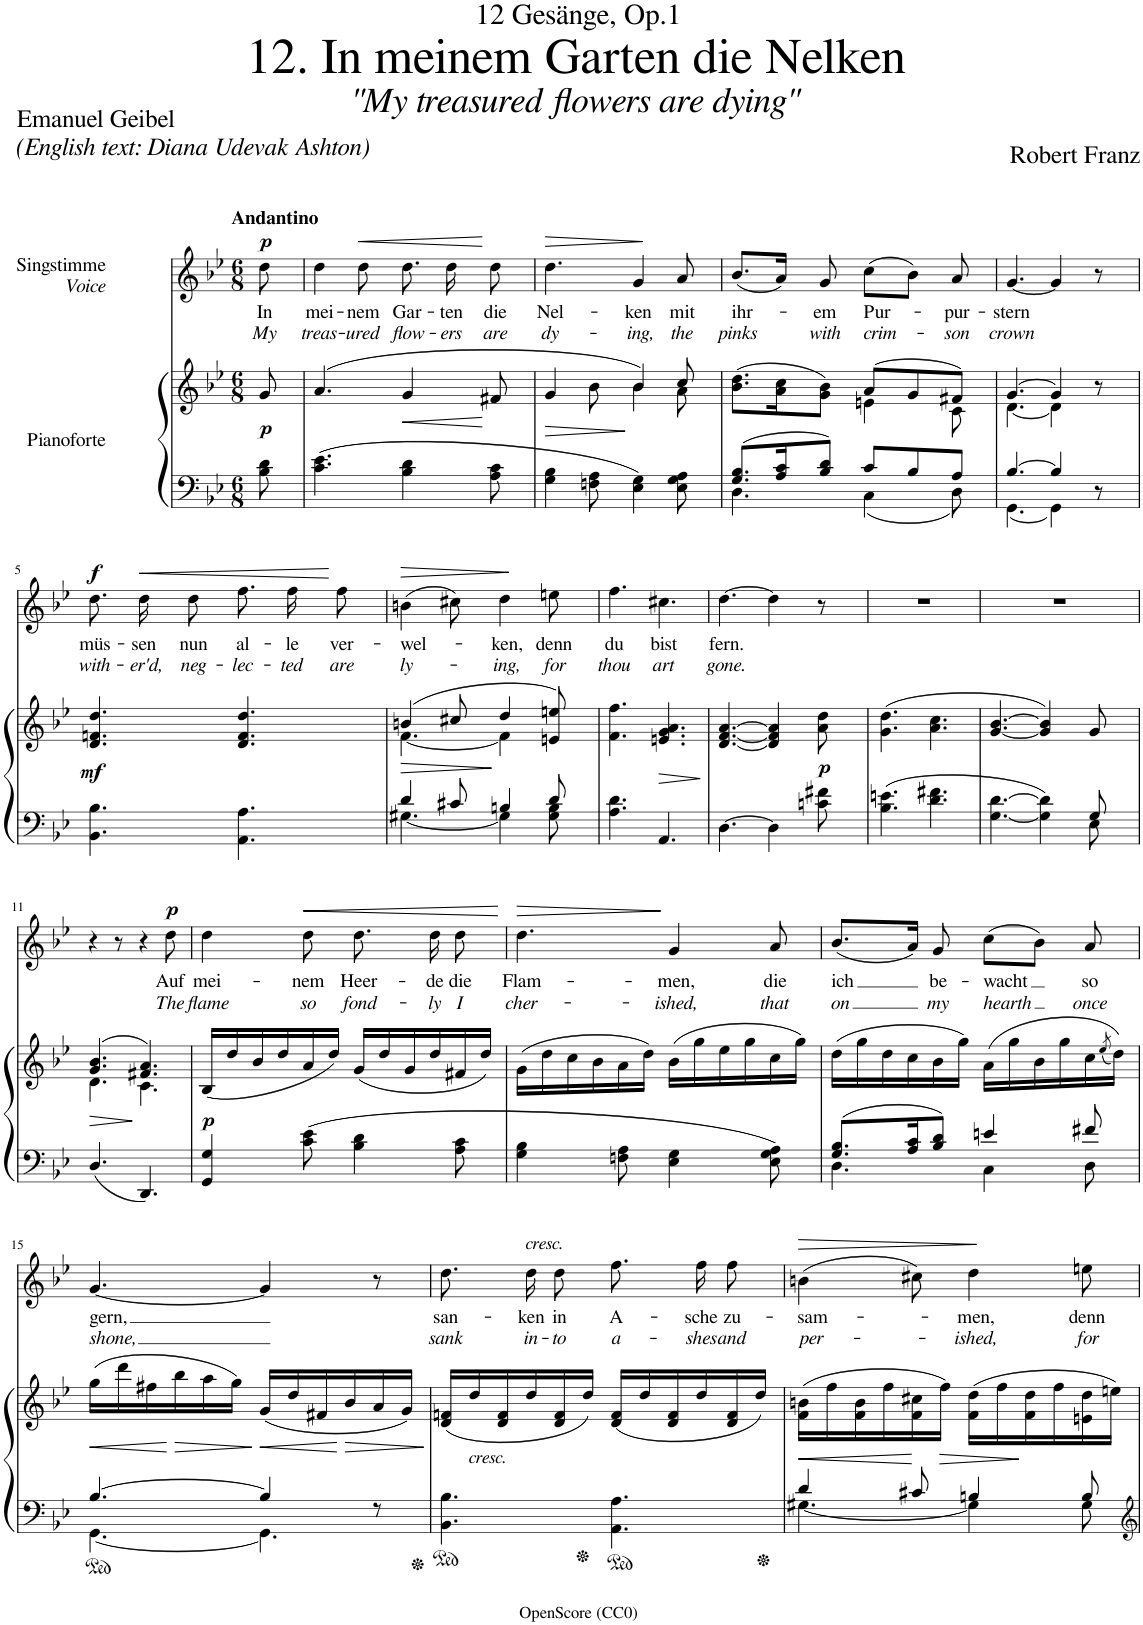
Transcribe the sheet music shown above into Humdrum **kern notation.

**kern	**kern	**dynam	**kern	**text	**text	**dynam
*part2	*part2	*part2	*part1	*part1	*part1	*part1
*staff3	*staff2	*staff2/3	*staff1	*staff1	*staff1	*staff1
*I"Pianoforte	*	*	*I"Singstimme Voice	*	*	*
*I'Pno	*	*	*	*	*	*
*clefF4	*clefG2	*	*clefG2	*	*	*
*k[b-e-]	*k[b-e-]	*	*k[b-e-]	*	*	*
*M6/8	*M6/8	*	*M6/8	*	*	*
=	=	=	=	=	=	=
!	!	!	!LO:TX:a:B:t=Andantino	!	!	!
!	!	!LO:DY:b	!	!LO:LY:b	!LO:LY:b	!LO:DY:a
8B-\ 8d\	8g/	p	8dd\	In	My	p
=1	=1	=1	=1	=1	=1	=1
!	!	!	!	!LO:LY:b	!LO:LY:b	!
4.c\ 4.e-\	(4.a/	.	4dd\	mei-	treas-	.
!	!	!	!	!LO:LY:b	!LO:LY:b	!LO:HP:b
.	.	.	8dd\	-nem	-ured	<
!	!	!LO:HP:b	!	!LO:LY:b	!LO:LY:b	!
4B-\ 4d\	4g/	<	8.dd\	Gar-	flow-	.
!	!	!	!	!LO:LY:b	!LO:LY:b	!
.	.	.	16dd\	-ten	-ers	.
!	!	!	!	!LO:LY:b	!LO:LY:b	!
8A\ 8c\	8f#X/	[	8dd\	die	are	[
=2	=2	=2	=2	=2	=2	=2
!	!	!LO:HP:b	!	!LO:LY:b	!LO:LY:b	!LO:HP:b
*	*^	*	*	*	*	*
4G\ 4B-\	4g/	4.ryy	>	4.dd\	Nel-	dy-	>
8Fn\ 8A\	8b-\	.	.	.	.	.	.
!	!	!	!	!	!LO:LY:b	!LO:LY:b	!
4E-\ 4G\	4b-/)	4b-\	]	4g/	-ken	-ing,	]
!	!	!	!	!	!LO:LY:b	!LO:LY:b	!
8E-\ 8G\ 8A\	8cc/	8a\	.	8a/	mit	the	.
=3	=3	=3	=3	=3	=3	=3	=3
*^	*	*	*	*	*	*	*
!	!	!	!	!	!	!LO:LY:b	!LO:LY:b	!
8.G/ 8.B-/L	4.D\	(>8.b-\ 8.dd\L	4.ryy	.	(8.b-/L	ihr-	pinks	.
16A/ 16c/K	.	16a\ 16cc\K	.	.	16a/Jk)	.	.	.
!	!	!	!	!	!	!LO:LY:b	!LO:LY:b	!
8B-/ 8d/J	.	8g\ 8b-\J)	.	.	8g/	-em	with	.
!	!	!	!	!	!	!LO:LY:b	!LO:LY:b	!
8c/L	4C\	(8a/L	4en\	.	(8cc\L	Pur-	crim-	.
8B-/	.	8g/	.	.	8b-\J)	.	.	.
!	!	!	!	!	!	!LO:LY:b	!LO:LY:b	!
8A/J	8D\	8f#X/J)	8c\	.	8a/	-pur-	-son	.
=4	=4	=4	=4	=4	=4	=4	=4	=4
!	!	!	!	!	!	!LO:LY:b	!LO:LY:b	!
[4.B-/	[4.GG\	[4.g/	[4.d\	.	[4.g/	-stern	crown	.
4B-/]	4GG\]	4g/]	4d\]	.	4g/]	.	.	.
8r	8ryy	8r	8ryy	.	8r	.	.	.
!!LO:LB:g=z
=5	=5	=5	=5	=5	=5	=5	=5	=5
!	!	!	!	!LO:DY:b	!	!LO:LY:b	!LO:LY:b	!LO:DY:a
*v	*v	*	*	*	*	*	*	*
*	*v	*v	*	*	*	*	*
4.BB-\ 4.B-\	4.d/ 4.fn/ 4.dd/	mf	8.dd\	müs-	with-	f
!	!	!	!	!LO:LY:b	!LO:LY:b	!LO:HP:b
.	.	.	16dd\	-sen	-er'd,	<
!	!	!	!	!LO:LY:b	!LO:LY:b	!
.	.	.	8dd\	nun	neg-	.
!	!	!	!	!LO:LY:b	!LO:LY:b	!
4.AA\ 4.A\	4.d/ 4.f/ 4.dd/	.	8.ff\	al-	-lec-	.
!	!	!	!	!LO:LY:b	!LO:LY:b	!
.	.	.	16ff\	-le	-ted	.
!	!	!	!	!LO:LY:b	!LO:LY:b	!
.	.	.	8ff\	ver-	are	[
=6	=6	=6	=6	=6	=6	=6
*^	*	*	*	*	*	*
!	!	!	!LO:HP:b	!	!LO:LY:b	!LO:LY:b	!LO:HP:b
*	*	*^	*	*	*	*	*
4d/	[4.G#X\	(4bn/	[4.f\	>	(4bn\	-wel-	ly-	>
8c#X/	.	8cc#X/	.	.	8cc#X\)	.	.	.
!	!	!	!	!	!	!LO:LY:b	!LO:LY:b	!
4Bn/	4G#\]	4dd/	4f\]	]	4dd\	-ken,	-ing,	]
!	!	!	!	!	!	!LO:LY:b	!LO:LY:b	!
8d/	8G#\ 8B\	8en/ 8een/)	8ryy	.	8een\	denn	for	.
=7	=7	=7	=7	=7	=7	=7	=7	=7
!	!	!	!	!	!	!LO:LY:b	!LO:LY:b	!
*v	*v	*	*	*	*	*	*	*
*	*v	*v	*	*	*	*	*
4.A\ 4.d\	4.f\ 4.ff\	.	4.ff\	du	thou	.
!	!	!LO:HP:b	!	!LO:LY:b	!LO:LY:b	!
4.AA/	4.en/ 4.g/ 4.a/	>	4.cc#X\	bist	art	.
.	.	]	.	.	.	.
=8	=8	=8	=8	=8	=8	=8
!	!	!	!	!LO:LY:b	!LO:LY:b	!
[4.D\	[4.d/ [4.f/ [4.a/	.	[4.dd\	fern.	gone.	.
4D\]	4d/] 4f/] 4a/]	.	4dd\]	.	.	.
!	!	!LO:DY:b	!	!	!	!
8cn\ 8f#X\	8a\ 8dd\	p	8r	.	.	.
=9	=9	=9	=9	=9	=9	=9
4.B-\ 4.en\	(4.g\ 4.dd\	.	2.r	.	.	.
4.d\ 4.f#X\	4.a\ 4.cc\	.	.	.	.	.
=10	=10	=10	=10	=10	=10	=10
*^	*	*	*	*	*	*
[<4.G\ [>4.d\	8ryy	[4.g/ [4.b-/	.	2.r	.	.	.
*v	*v	*	*	*	*	*	*
4G\] 4d\]	4g/] 4b-/])	.	.	.	.	.
*^	*	*	*	*	*	*
8G/	8E-\	8g/	.	.	.	.	.
!!LO:LB:g=z
=11	=11	=11	=11	=11	=11	=11	=11
!	!	!	!LO:HP:b	!	!	!	!
*v	*v	*^	*	*	*	*	*
4.D/	(4.g/ 4.b-/	4.d\	>	4r	.	.	.
.	.	.	.	8r	.	.	.
4.DD/	4.f#X/ 4.a/)	4.c\	]	4r	.	.	.
!	!	!	!	!	!LO:LY:b	!LO:LY:b	!LO:DY:a
.	.	.	.	8dd\	Auf	The	p
*	*v	*v	*	*	*	*	*
=12	=12	=12	=12	=12	=12	=12
!	!	!LO:DY:b	!	!LO:LY:b	!LO:LY:b	!
4GG/ 4G/	(16B-/LL	p	4dd\	mei-	flame	.
.	16dd/	.	.	.	.	.
.	16b-/	.	.	.	.	.
.	16dd/	.	.	.	.	.
!	!	!	!	!LO:LY:b	!LO:LY:b	!LO:HP:b
8c\ 8e-\	16a/	.	8dd\	-nem	so	<
.	16dd/JJ)	.	.	.	.	.
!	!	!	!	!LO:LY:b	!LO:LY:b	!
4B-\ 4d\	(16g/LL	.	8.dd\	Heer-	fond-	.
.	16dd/	.	.	.	.	.
.	16g/	.	.	.	.	.
!	!	!	!	!LO:LY:b	!LO:LY:b	!
.	16dd/	.	16dd\	-de	-ly	.
!	!	!	!	!LO:LY:b	!LO:LY:b	!
8A\ 8c\	16f#X/	.	8dd\	die	I	.
.	16dd/JJ)	.	.	.	.	.
.	.	.	.	.	.	[
=13	=13	=13	=13	=13	=13	=13
!	!	!	!	!LO:LY:b	!LO:LY:b	!LO:HP:b
4G\ 4B-\	(16g\LL	.	4.dd\	Flam-	cher-	>
.	16dd\	.	.	.	.	.
.	16cc\	.	.	.	.	.
.	16b-\	.	.	.	.	.
8Fn\ 8A\	16a\	.	.	.	.	.
.	16dd\JJ)	.	.	.	.	.
!	!	!	!	!LO:LY:b	!LO:LY:b	!
4E-\ 4G\	(16b-\LL	.	4g/	-men,	-ished,	]
.	16gg\	.	.	.	.	.
.	16ee-\	.	.	.	.	.
.	16gg\	.	.	.	.	.
!	!	!	!	!LO:LY:b	!LO:LY:b	!
8E-\ 8G\ 8A\	16cc\	.	8a/	die	that	.
.	16gg\JJ)	.	.	.	.	.
=14	=14	=14	=14	=14	=14	=14
*^	*	*	*	*	*	*
!	!	!	!	!	!LO:LY:b	!LO:LY:b	!
8.G/ 8.B-/L	4.D\	(16dd\LL	.	(8.b-/L	ich	on	.
.	.	16gg\	.	.	.	.	.
.	.	16dd\	.	.	.	.	.
16A/ 16c/K	.	16cc\	.	16a/Jk)	.	.	.
!	!	!	!	!	!LO:LY:b	!LO:LY:b	!
8B-/ 8d/J	.	16b-\	.	8g/	be-	my	.
.	.	16gg\JJ)	.	.	.	.	.
!	!	!	!	!	!LO:LY:b	!LO:LY:b	!
4en/	4C\	(16a\LL	.	(8cc\L	-wacht	hearth	.
.	.	16gg\	.	.	.	.	.
.	.	16b-\	.	8b-\J)	.	.	.
.	.	16gg\	.	.	.	.	.
!	!	!	!	!	!LO:LY:b	!LO:LY:b	!
8f#X/	8D\	16cc\	.	8a/	so	once	.
.	.	(8qee-/	.	.	.	.	.
.	.	16dd\JJ))	.	.	.	.	.
!!LO:LB:g=z
=15	=15	=15	=15	=15	=15	=15	=15
!	!	!	!LO:HP:b	!	!LO:LY:b	!LO:LY:b	!
[4.B-/	[4.GG\	(16gg\LL	<	[4.g/	gern,	shone,	.
.	.	16ddd\	.	.	.	.	.
.	.	16ff#X\	.	.	.	.	.
!	!	!	!LO:HP:n=1:b	!	!	!	!
.	.	16bb-\	[ >	.	.	.	.
.	.	16aa\	.	.	.	.	.
.	.	16gg\JJ)	.	.	.	.	.
!	!	!	!LO:HP:n=1:b	!	!	!	!
4B-/]	4.GG\]	(16g/LL	] <	4g/]	.	.	.
.	.	16dd/	.	.	.	.	.
.	.	16f#X/	.	.	.	.	.
!	!	!	!LO:HP:n=1:b	!	!	!	!
.	.	16b-/	[ >	.	.	.	.
8r	.	16a/	.	8r	.	.	.
.	.	16g/JJ)	.	.	.	.	.
*v	*v	*	*	*	*	*	*
.	.	]	.	.	.	.
=16	=16	=16	=16	=16	=16	=16
!	!	!	!	!LO:LY:b	!LO:LY:b	!
4.BB-\ 4.B-\	(16d/ 16fn/LL	.	8.dd\	san-	sank	.
!	!LO:TX:b:i:t=cresc.	!	!	!	!	!
.	16dd/	.	.	.	.	.
.	16d/ 16f/	.	.	.	.	.
!	!	!	!LO:TX:a:i:t=cresc.	!	!	!
!	!	!	!	!LO:LY:b	!LO:LY:b	!
.	16dd/	.	16dd\	-ken	in-	.
!	!	!	!	!LO:LY:b	!LO:LY:b	!
.	16d/ 16f/	.	8dd\	in	-to	.
.	16dd/JJ)	.	.	.	.	.
!	!	!	!	!LO:LY:b	!LO:LY:b	!
4.AA\ 4.A\	(16d/ 16f/LL	.	8.ff\	A-	a-	.
.	16dd/	.	.	.	.	.
.	16d/ 16f/	.	.	.	.	.
!	!	!	!	!LO:LY:b	!LO:LY:b	!
.	16dd/	.	16ff\	-sche	-shes	.
!	!	!	!	!LO:LY:b	!LO:LY:b	!
.	16d/ 16f/	.	8ff\	zu-	and	.
.	16dd/JJ)	.	.	.	.	.
=17	=17	=17	=17	=17	=17	=17
*^	*	*	*	*	*	*
!	!	!	!LO:HP:b	!	!LO:LY:b	!LO:LY:b	!LO:HP:b
4d/	[4.G#X\	(16f\ 16bn\LL	<	(4bn\	-sam-	per-	>
.	.	16ff\	.	.	.	.	.
.	.	16f\ 16b\	.	.	.	.	.
.	.	16ff\	.	.	.	.	.
8c#X/	.	16f\ 16cc#X\	[	8cc#X\)	.	.	.
!	!	!	!LO:HP:b	!	!	!	!
.	.	16ff\JJ)	>	.	.	.	.
!	!	!	!	!	!LO:LY:b	!LO:LY:b	!
4Bn/	4G#\]	(16f\ 16dd\LL	.	4dd\	-men,	-ished,	]
.	.	16ff\	.	.	.	.	.
.	.	16f\ 16dd\	]	.	.	.	.
.	.	16ff\	.	.	.	.	.
!	!	!	!	!	!LO:LY:b	!LO:LY:b	!
8B/	8G#\	16en\ 16dd\	.	8een\	denn	for	.
.	.	16een\JJ)	.	.	.	.	.
*v	*v	*	*	*	*	*	*
=	=	=	=	=	=	=
*-	*-	*-	*-	*-	*-	*-
